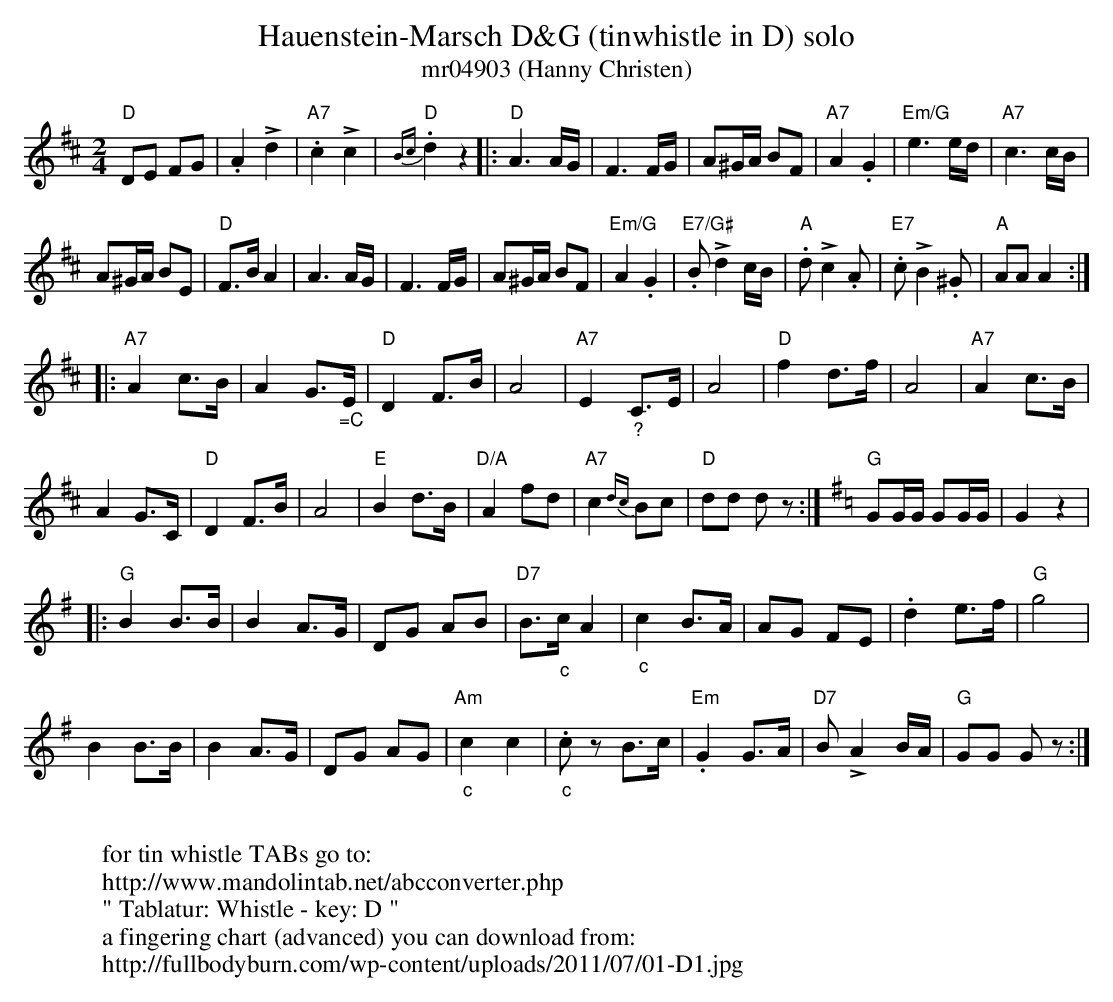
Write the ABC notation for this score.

X:1
T:Hauenstein-Marsch D&G (tinwhistle in D) solo
T:mr04903 (Hanny Christen)
M:2/4
L:1/8
K:D transpose=12
"D"DE FG | .A2!>!d2 | "A7".c2!>!c2 | "D"{Bc}.d2 z2 |: "D"A3A/2G/2 | F3F/2G/2 | A^G/2A/2 BF | "A7"A2.G2 | "Em/G"e3e/2d/2 | "A7"c3c/2B/2 |
A^G/2A/2 BE | "D"F>BA2 | A3A/2G/2 | F3F/2G/2 | A^G/2A/2 BF | "Em/G"A2.G2 | "E7/G#".B!>!d2c/2B/2 | "A".d!>!c2.A | "E7".c!>!B2.^G | "A"AAA2 ::
"A7"A2c>B | A2 G>"_=C"E | "D"D2F>B | A4 | "A7"E2"_?"C>E | A4 | "D"f2d>f | A4 | "A7"A2c>B |
A2G>C | "D"D2F>B | A4 | "E"B2d>B | "D/A"A2fd | "A7"c2 {dc}Bc | "D"dd dz :| [K:Gmaj] "G"GG/2G/2 GG/2G/2 | G2z2 |
|: "G"B2B>B | B2A>G | DG AB | "D7"B>"_c"cA2 | "_c"c2B>A | AG FE | .d2e>f | "G"g4 |
B2B>B | B2A>G | DG AG | "Am""_c"c2c2 | "_c".cz B>c | "Em".G2G>A | "D7"B!>!A2B/2A/2 | "G"GG Gz :|
W:
W:for tin whistle TABs go to:
W:http://www.mandolintab.net/abcconverter.php
W:" Tablatur: Whistle - key: D "
W:a fingering chart (advanced) you can download from:
W:http://fullbodyburn.com/wp-content/uploads/2011/07/01-D1.jpg
